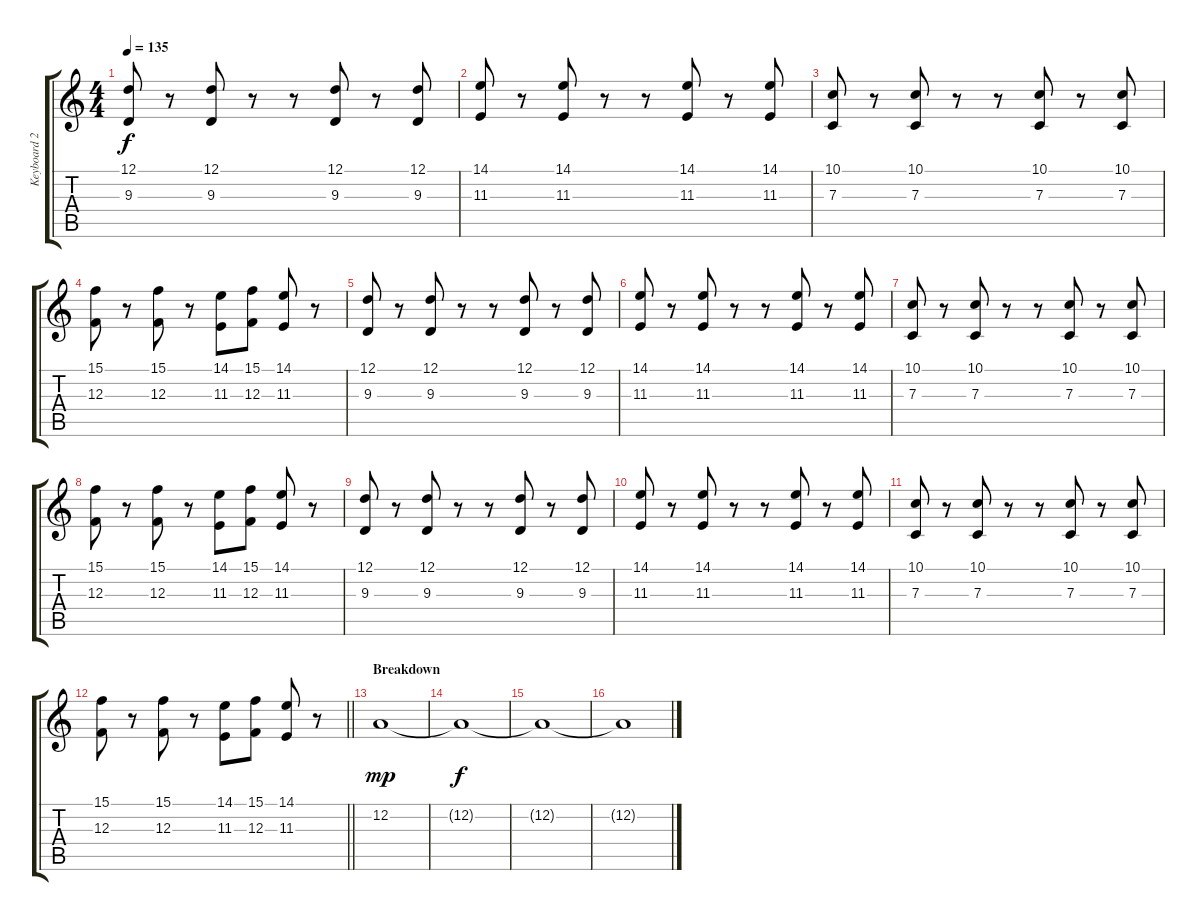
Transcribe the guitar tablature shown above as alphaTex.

\track ("Keyboard 2" "Keyboard 2") {instrument pad4choir}
\staff {score tabs}
\tuning (D4 A3 F3 C3 G2 C2) {hide}
\ts (4 4)
\tempo 135
\clef g2
\ks c
(12.1 9.3).8{dy f} r.8 (12.1 9.3).8 r.8 r.8 (12.1 9.3).8 r.8 (12.1 9.3).8 |
(14.1 11.3).8 r.8 (14.1 11.3).8 r.8 r.8 (14.1 11.3).8 r.8 (14.1 11.3).8 |
(10.1 7.3).8 r.8 (10.1 7.3).8 r.8 r.8 (10.1 7.3).8 r.8 (10.1 7.3).8 |
(15.1 12.3).8 r.8 (15.1 12.3).8 r.8 (14.1 11.3).8 (15.1 12.3).8 (14.1 11.3).8 r.8 |
(12.1 9.3).8{instrument pad4choir} r.8 (12.1 9.3).8 r.8 r.8 (12.1 9.3).8 r.8 (12.1 9.3).8 |
(14.1 11.3).8 r.8 (14.1 11.3).8 r.8 r.8 (14.1 11.3).8 r.8 (14.1 11.3).8 |
(10.1 7.3).8 r.8 (10.1 7.3).8 r.8 r.8 (10.1 7.3).8 r.8 (10.1 7.3).8 |
(15.1 12.3).8 r.8 (15.1 12.3).8 r.8 (14.1 11.3).8 (15.1 12.3).8 (14.1 11.3).8 r.8 |
(12.1 9.3).8 r.8 (12.1 9.3).8 r.8 r.8 (12.1 9.3).8 r.8 (12.1 9.3).8 |
(14.1 11.3).8 r.8 (14.1 11.3).8 r.8 r.8 (14.1 11.3).8 r.8 (14.1 11.3).8 |
(10.1 7.3).8 r.8 (10.1 7.3).8 r.8 r.8 (10.1 7.3).8 r.8 (10.1 7.3).8 |
\barLineRight lightlight
(15.1 12.3).8 r.8 (15.1 12.3).8 r.8 (14.1 11.3).8 (15.1 12.3).8 (14.1 11.3).8 r.8 |
\section ("" "Breakdown")
12.2.1{dy mp} |
12.2{t}.1{dy f} |
12.2{t}.1 |
12.2{t}.1
